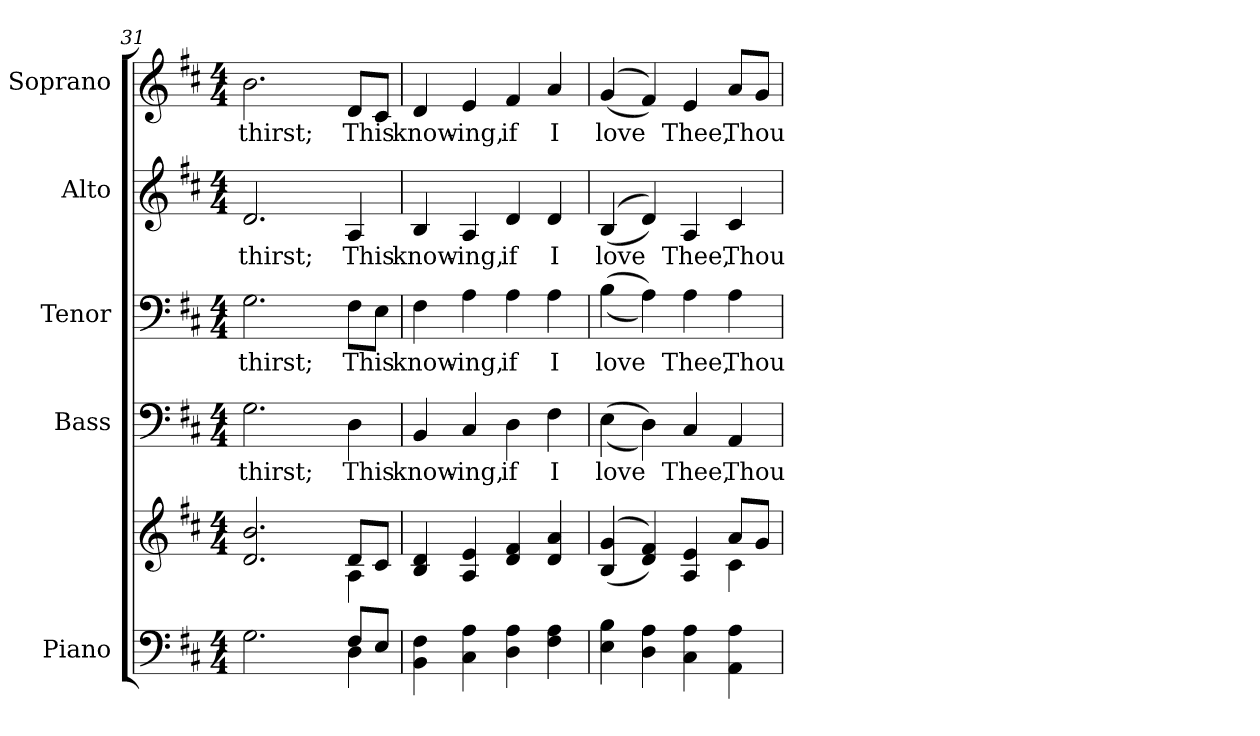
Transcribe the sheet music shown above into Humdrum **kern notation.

**kern	**kern	**kern	**text	**kern	**text	**kern	**text	**kern	**text
*part5	*part5	*part4	*part4	*part3	*part3	*part2	*part2	*part1	*part1
*staff6	*staff5	*staff4	*staff4	*staff3	*staff3	*staff2	*staff2	*staff1	*staff1
*I"Piano	*	*I"Bass	*	*I"Tenor	*	*I"Alto	*	*I"Soprano	*
*I'Pno.	*	*I'B.	*	*I'T.	*	*I'A.	*	*I'S.	*
!!LO:PB:g=z
*clefF4	*clefG2	*clefF4	*	*clefF4	*	*clefG2	*	*clefG2	*
*k[f#c#]	*k[f#c#]	*k[f#c#]	*	*k[f#c#]	*	*k[f#c#]	*	*k[f#c#]	*
*D:	*D:	*D:	*	*D:	*	*D:	*	*D:	*
*M4/4	*M4/4	*M4/4	*	*M4/4	*	*M4/4	*	*M4/4	*
=31	=31	=31	=31	=31	=31	=31	=31	=31	=31
*^	*^	*	*	*	*	*	*	*	*
!	!	!	!	!	!LO:LY:b:color=#000000	!	!	!	!	!	!
!	!	!	!	!	!	!	!LO:LY:b:color=#000000	!	!	!	!
!	!	!	!	!	!	!	!	!	!LO:LY:b:color=#000000	!	!
!	!	!	!	!	!	!	!	!	!	!	!LO:LY:b:color=#000000
2.Gi\	2ryy	2.di/ 2.bi	2ryy	2.Gi\	thirst;	2.Gi\	thirst;	2.di/	thirst;	2.bi\	thirst;
.	4ryy	.	4ryy	.	.	.	.	.	.	.	.
!	!	!	!	!	!LO:LY:b:color=#000000	!	!	!	!	!	!
!	!	!	!	!	!	!	!LO:LY:b:color=#000000	!	!	!	!
!	!	!	!	!	!	!	!	!	!LO:LY:b:color=#000000	!	!
!	!	!	!	!	!	!	!	!	!	!	!LO:LY:b:color=#000000
8F#i/L	4Di\	8di/L	4Ai\	4Di\	This	8F#i\L	This	4Ai/	This	8di/L	This
8Ei/J	.	8c#i/J	.	.	.	8Ei\J	.	.	.	8c#i/J	.
*v	*v	*	*	*	*	*	*	*	*	*	*
*	*v	*v	*	*	*	*	*	*	*	*
=32	=32	=32	=32	=32	=32	=32	=32	=32	=32
!	!	!	!LO:LY:b:color=#000000	!	!	!	!	!	!
!	!	!	!	!	!LO:LY:b:color=#000000	!	!	!	!
!	!	!	!	!	!	!	!LO:LY:b:color=#000000	!	!
!	!	!	!	!	!	!	!	!	!LO:LY:b:color=#000000
4BBi\ 4F#i	4Bi/ 4di	4BBi/	know-	4F#i\	know-	4Bi/	know-	4di/	know-
!	!	!	!LO:LY:b:color=#000000	!	!	!	!	!	!
!	!	!	!	!	!LO:LY:b:color=#000000	!	!	!	!
!	!	!	!	!	!	!	!LO:LY:b:color=#000000	!	!
!	!	!	!	!	!	!	!	!	!LO:LY:b:color=#000000
4C#i\ 4Ai	4Ai/ 4ei	4C#i/	-ing,	4Ai\	-ing,	4Ai/	-ing,	4ei/	-ing,
!	!	!	!LO:LY:b:color=#000000	!	!	!	!	!	!
!	!	!	!	!	!LO:LY:b:color=#000000	!	!	!	!
!	!	!	!	!	!	!	!LO:LY:b:color=#000000	!	!
!	!	!	!	!	!	!	!	!	!LO:LY:b:color=#000000
4Di\ 4Ai	4di/ 4f#i	4Di\	if	4Ai\	if	4di/	if	4f#i/	if
!	!	!	!LO:LY:b:color=#000000	!	!	!	!	!	!
!	!	!	!	!	!LO:LY:b:color=#000000	!	!	!	!
!	!	!	!	!	!	!	!LO:LY:b:color=#000000	!	!
!	!	!	!	!	!	!	!	!	!LO:LY:b:color=#000000
4F#i\ 4Ai	4di/ 4ai	4F#i\	I	4Ai\	I	4di/	I	4ai/	I
!!LO:PB:g=z
=33	=33	=33	=33	=33	=33	=33	=33	=33	=33
*	*^	*	*	*	*	*	*	*	*
!	!	!	!	!LO:LY:b:color=#000000	!	!	!	!	!	!
!	!	!	!	!	!	!LO:LY:b:color=#000000	!	!	!	!
!	!	!	!	!	!	!	!	!LO:LY:b:color=#000000	!	!
!	!	!	!	!	!	!	!	!	!	!LO:LY:b:color=#000000
4Ei\ 4Bi	((4Bi/ 4gi	2ryy	((4Ei\	love	((4Bi\	love	((4Bi/	love	((4gi/	love
4Di\ 4Ai	4di/ 4f#i))	.	4Di\))	.	4Ai\))	.	4di/))	.	4f#i/))	.
!	!	!	!	!LO:LY:b:color=#000000	!	!	!	!	!	!
!	!	!	!	!	!	!LO:LY:b:color=#000000	!	!	!	!
!	!	!	!	!	!	!	!	!LO:LY:b:color=#000000	!	!
!	!	!	!	!	!	!	!	!	!	!LO:LY:b:color=#000000
4C#i\ 4Ai	4Ai/ 4ei	4ryy	4C#i/	Thee,	4Ai\	Thee,	4Ai/	Thee,	4ei/	Thee,
!	!	!	!	!LO:LY:b:color=#000000	!	!	!	!	!	!
!	!	!	!	!	!	!LO:LY:b:color=#000000	!	!	!	!
!	!	!	!	!	!	!	!	!LO:LY:b:color=#000000	!	!
!	!	!	!	!	!	!	!	!	!	!LO:LY:b:color=#000000
4AAi\ 4Ai	8ai/L	4c#i\	4AAi/	Thou	4Ai\	Thou	4c#i/	Thou	8ai/L	Thou
.	8gi/J	.	.	.	.	.	.	.	8gi/J	.
*	*v	*v	*	*	*	*	*	*	*	*
=	=	=	=	=	=	=	=	=	=
*-	*-	*-	*-	*-	*-	*-	*-	*-	*-
